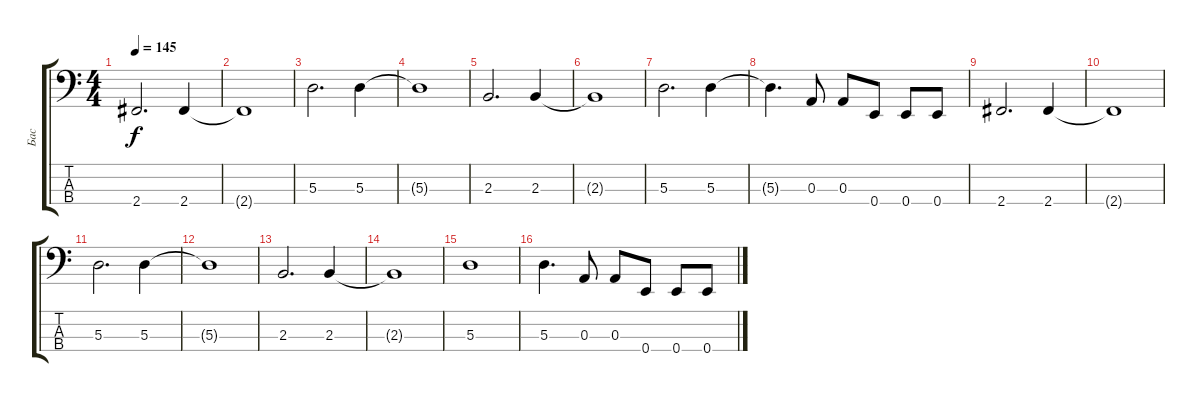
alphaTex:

\track ("Бас" "Бас") {instrument electricbassfinger}
\staff {score tabs}
\tuning (G2 D2 A1 E1) {hide}
\ts (4 4)
\tempo 145
\clef f4
\ks c
2.4.2{d dy f} 2.4.4 |
2.4{t}.1 |
5.3.2{d} 5.3.4 |
5.3{t}.1 |
2.3.2{d} 2.3.4 |
2.3{t}.1 |
5.3.2{d} 5.3.4 |
5.3{t}.4{d} 0.3.8 0.3.8 0.4.8 0.4.8 0.4.8 |
2.4.2{d} 2.4.4 |
2.4{t}.1 |
5.3.2{d} 5.3.4 |
5.3{t}.1 |
2.3.2{d} 2.3.4 |
2.3{t}.1 |
5.3.1 |
5.3.4{d} 0.3.8 0.3.8 0.4.8 0.4.8 0.4.8
